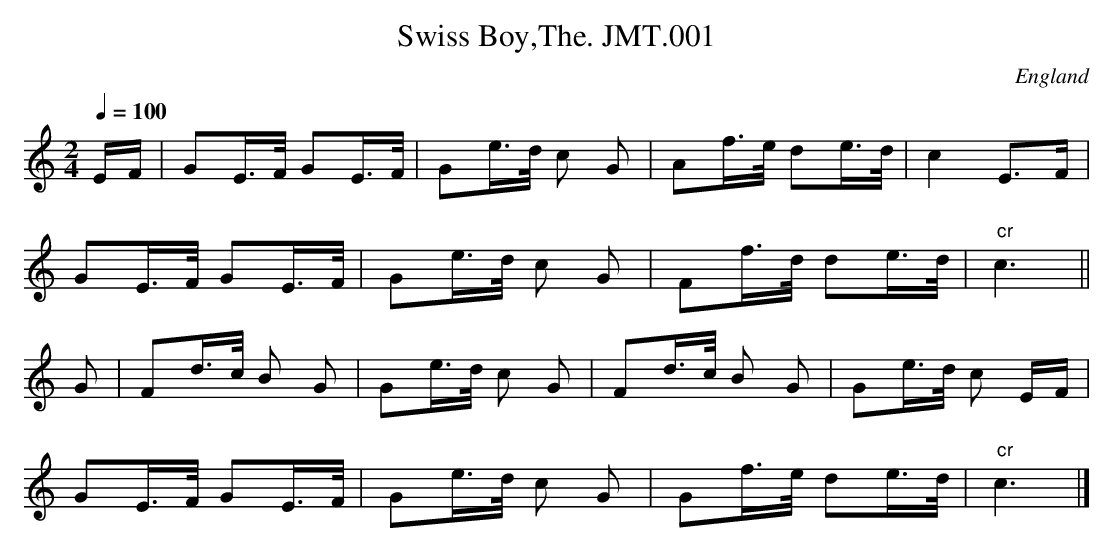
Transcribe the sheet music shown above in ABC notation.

X:1
T:Swiss Boy,The. JMT.001
L:1/16
M:2/4
O:England
Q:1/4=100
K:C
EF | G2E>F G2E>F | G2e>d c2 G2 | A2f>e d2e>d | c4 E3F |!
G2E>F G2E>F |  G2e>d c2 G2 | F2f>d d2e>d | " cr"c6 ||!
G2 | F2d>c B2 G2 | G2e>d c2 G2 | F2d>c B2 G2 | G2e>d c2 EF |!
G2E>F G2E>F | G2e>d c2 G2 | G2f>e d2e>d |" cr" c6|]
